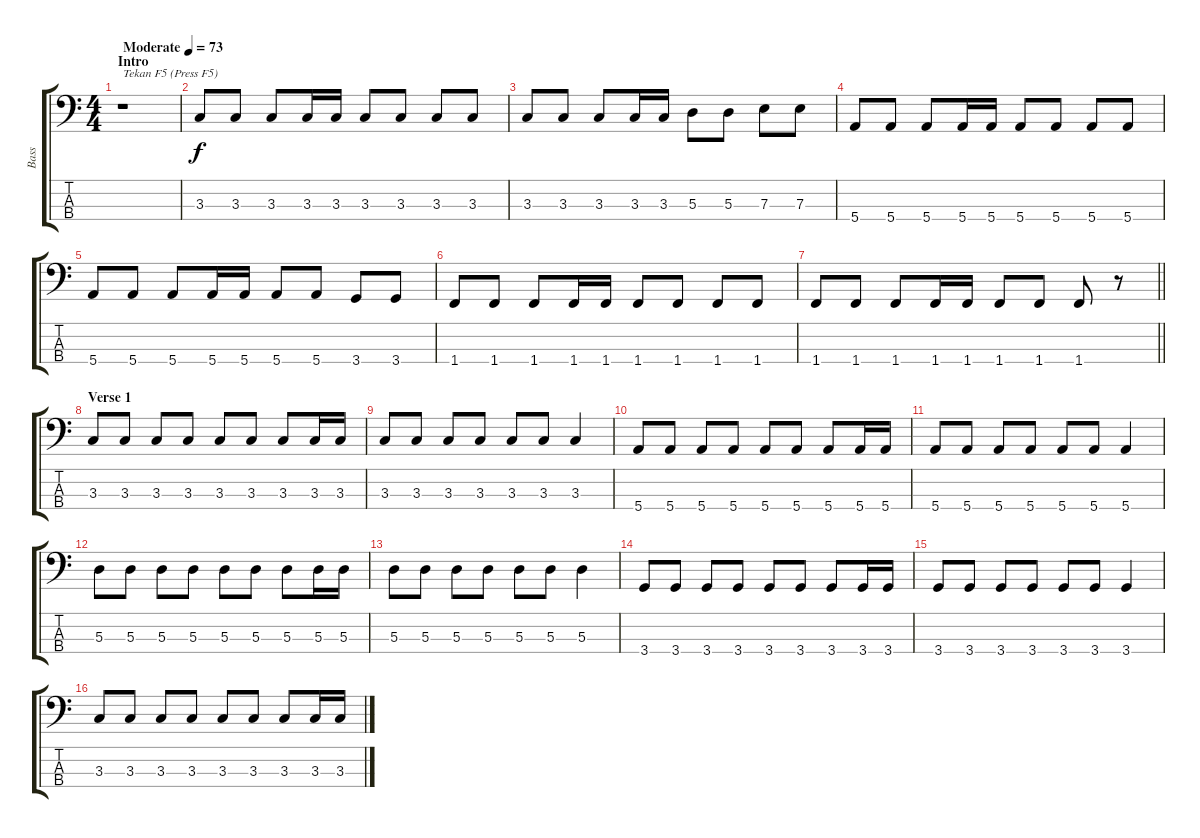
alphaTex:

\track ("Bass" "Bass") {instrument electricbassfinger}
\staff {score tabs}
\tuning (G2 D2 A1 E1) {hide}
\ts (4 4)
\section ("" "Intro")
\tempo (73 "Moderate")
\clef f4
\ks c
r.1{txt "Tekan F5 (Press F5)" dy f instrument electricbassfinger} |
3.3.8 3.3.8 3.3.8 3.3.16 3.3.16 3.3.8 3.3.8 3.3.8 3.3.8 |
3.3.8 3.3.8 3.3.8 3.3.16 3.3.16 5.3.8 5.3.8 7.3.8 7.3.8 |
5.4.8 5.4.8 5.4.8 5.4.16 5.4.16 5.4.8 5.4.8 5.4.8 5.4.8 |
5.4.8 5.4.8 5.4.8 5.4.16 5.4.16 5.4.8 5.4.8 3.4.8 3.4.8 |
1.4.8 1.4.8 1.4.8 1.4.16 1.4.16 1.4.8 1.4.8 1.4.8 1.4.8 |
\barLineRight lightlight
1.4.8 1.4.8 1.4.8 1.4.16 1.4.16 1.4.8 1.4.8 1.4.8 r.8 |
\section ("" "Verse 1")
3.3.8 3.3.8 3.3.8 3.3.8 3.3.8 3.3.8 3.3.8 3.3.16 3.3.16 |
3.3.8 3.3.8 3.3.8 3.3.8 3.3.8 3.3.8 3.3.4 |
5.4.8 5.4.8 5.4.8 5.4.8 5.4.8 5.4.8 5.4.8 5.4.16 5.4.16 |
5.4.8 5.4.8 5.4.8 5.4.8 5.4.8 5.4.8 5.4.4 |
5.3.8 5.3.8 5.3.8 5.3.8 5.3.8 5.3.8 5.3.8 5.3.16 5.3.16 |
5.3.8 5.3.8 5.3.8 5.3.8 5.3.8 5.3.8 5.3.4 |
3.4.8 3.4.8 3.4.8 3.4.8 3.4.8 3.4.8 3.4.8 3.4.16 3.4.16 |
3.4.8 3.4.8 3.4.8 3.4.8 3.4.8 3.4.8 3.4.4 |
3.3.8 3.3.8 3.3.8 3.3.8 3.3.8 3.3.8 3.3.8 3.3.16 3.3.16
